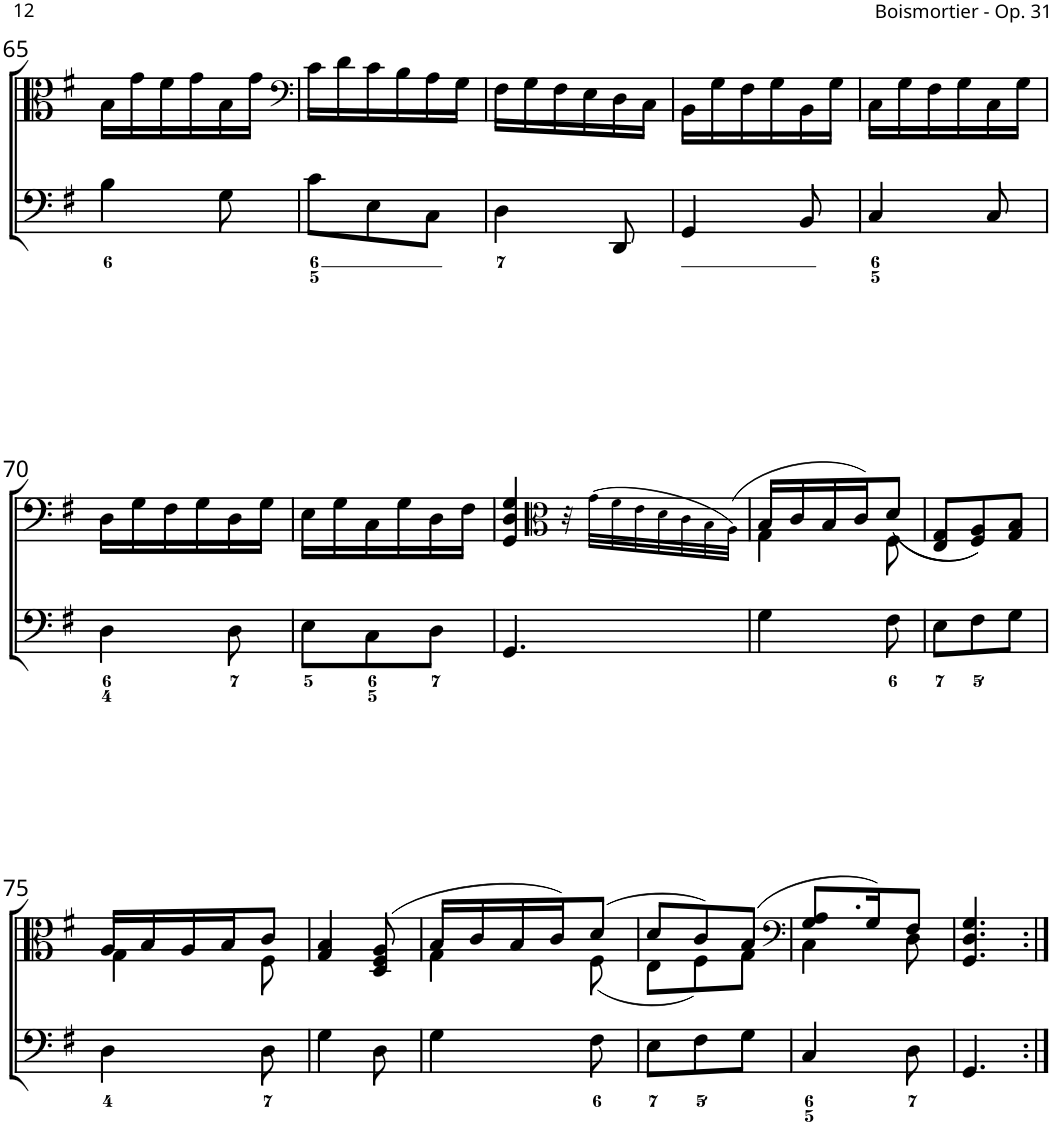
**kern	**kern
*part2	*part1
*staff2	*staff1
*I"Viola da gamba (7 strings)	*I"Viola da gamba (7 strings)
!!LO:PB:g=z
*clefF4	*clefC3
*k[f#]	*k[f#]
*M3/8	*M3/8
=65	=65
4B\	16B\LL
.	16g\
.	16f#\
.	16g\
8G\	16B\
.	16g\JJ
=66	=66
*	*clefF4
8c\L	16c\LL
.	16d\
8E\	16c\
.	16B\
8C\J	16A\
.	16G\JJ
=67	=67
4D\	16F#\LL
.	16G\
.	16F#\
.	16E\
8DD/	16D\
.	16C\JJ
=68	=68
4GG/	16BB\LL
.	16G\
.	16F#\
.	16G\
8BB/	16BB\
.	16G\JJ
=69	=69
4C/	16C\LL
.	16G\
.	16F#\
.	16G\
8C/	16C\
.	16G\JJ
!!LO:LB:g=z
=70	=70
4D\	16D\LL
.	16G\
.	16F#\
.	16G\
8D\	16D\
.	16G\JJ
=71	=71
8E\L	16E\LL
.	16G\
8C\	16C\
.	16G\
8D\J	16D\
.	16F#\JJ
=72	=72
4.GG/	4GG/ 4D/ 4G/
*	*clefC3
*	*Xbrackettup
.	96.r
.	(96.g!\LLL
.	96.f#!\
.	96.e!\
.	96.d!\
.	96.c!\
.	96.B!\
.	(96.A!\JJJ)
=73	=73
*	*^
4G\	16B/LL	4G\
.	16c/	.
.	16B/	.
.	16c/J)	.
8F#\	((8d/J	8F#\
*	*v	*v
=74	=74
8E\L	8E/ 8G/L
8F#\	8F#/ 8A/))
8G\J	(8G/ 8B/J
!!LO:LB:g=z
=75	=75
*	*^
4D\	16A/LL	4G\
.	16B/	.
.	16A/	.
.	16B/J)	.
8D\	8c/J	8F#\
*	*v	*v
=76	=76
4G\	4G/ 4B/
8D\	(8D/ 8F#/ 8A/
=77	=77
*	*^
4G\	16B/LL	4G\
.	16c/	.
.	16B/	.
.	16c/J)	.
8F#\	(8d/J	(8F#\
=78	=78	=78
8E\L	8d/L	8E\L
8F#\	8c/)	8F#\)
8G\J	(8B/J	8G\J
=79	=79	=79
*	*clefF4	*
4C/	8.G/ 8.A/L	4C\
.	16G/K)	.
8D\	8F#/J	8D\
*	*v	*v
=80	=80
4.GG/	4.GG/ 4.D/ 4.G/
=:|!	=:|!
*-	*-
